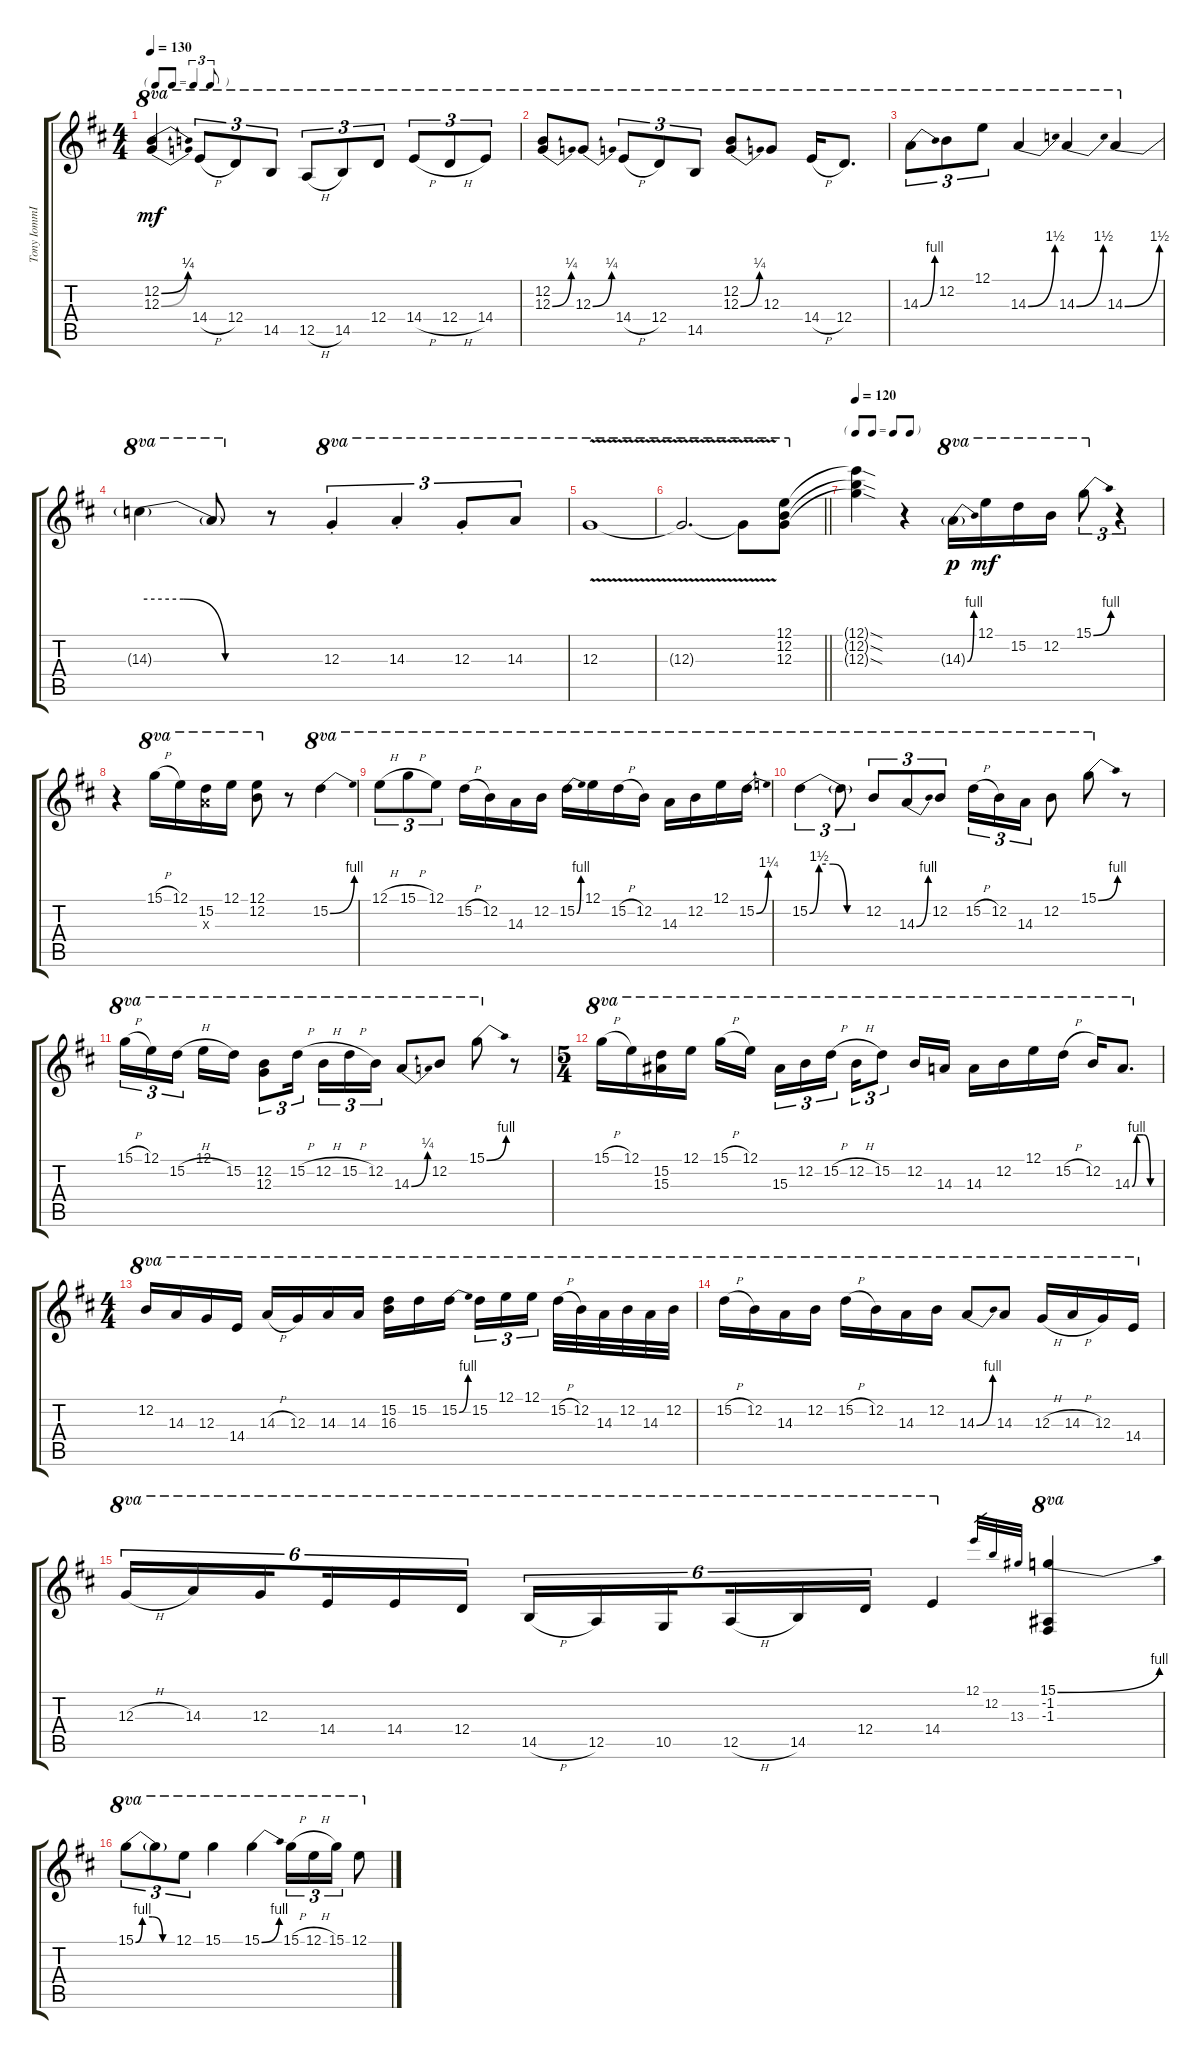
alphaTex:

\track ("Tony IommI Distortion (Lead II)" "Tony IommI") {instrument distortionguitar}
\staff {score tabs}
\tuning (E4 B3 G3 D3 A2 E2) {hide}
\ts (4 4)
\tf triplet8th
\tempo 130
\clef g2
\ks d
(12.2{be (bend 0 0 60 1)} 12.3{be (bend 0 0 60 1)}).4{ot 8va dy mf} 14.4{h}.8{tu (3 2) ot 8va} 12.4.8{tu (3 2) ot 8va} 14.5.8{tu (3 2) ot 8va} 12.5{h}.8{tu (3 2) ot 8va} 14.5.8{tu (3 2) ot 8va} 12.4.8{tu (3 2) ot 8va} 14.4{h}.8{tu (3 2) ot 8va} 12.4{h}.8{tu (3 2) ot 8va} 14.4.8{tu (3 2) ot 8va} |
(12.2 12.3{be (bend 0 0 60 1)}).8{ot 8va} 12.3{be (bend 0 0 60 1)}.8{ot 8va} 14.4{h}.8{tu (3 2) ot 8va} 12.4.8{tu (3 2) ot 8va} 14.5.8{tu (3 2) ot 8va} (12.2 12.3{be (bend 0 0 60 1)}).8{ot 8va} 12.3.8{ot 8va} 14.4{h}.16{ot 8va} 12.4.8{d ot 8va} |
14.3{be (bend 0 0 60 4)}.8{tu (3 2) ot 8va} 12.2.8{tu (3 2) ot 8va} 12.1.8{tu (3 2) ot 8va} 14.3{be (bend 0 0 60 6)}.4{ot 8va} 14.3{be (bend 0 0 60 6)}.4{ot 8va} 14.3{be (bend 0 0 60 6)}.4{ot 8va} |
14.3{be (custom 0 6 20 6 40 0 60 0) t}.4{ot 8va} 14.3{t}.8{ot 8va} r.8 12.3{st}.4{tu (3 2) ot 8va} 14.3{st}.4{tu (3 2) ot 8va} 12.3{st}.8{tu (3 2) ot 8va} 14.3.8{tu (3 2) ot 8va} |
12.3{v}.1{ot 8va} |
\barLineRight lightlight
12.3{v t}.2{d ot 8va} 12.3{v t}.8{ot 8va} (12.1 12.2 12.3).8{ot 8va} |
\tf none
\tempo 120
(12.1{sod t} 12.2{sod t} 12.3{sod t}).4 r.4 14.3{be (bend 0 0 60 4) g}.16{ot 8va dy p} 12.1.16{ot 8va dy mf} 15.2.16{ot 8va} 12.2.16{ot 8va} 15.1{be (bend 0 0 60 4)}.8{tu (3 2) ot 8va} r.4{tu (3 2)} |
r.4 15.1{h}.16{ot 8va} 12.1.16{ot 8va} (15.2 14.3{x}).16{ot 8va} 12.1.16{ot 8va} (12.1 12.2).8{ot 8va} r.8 15.2{be (bend 0 0 60 4)}.4{ot 8va} |
12.1{h}.8{tu (3 2) ot 8va} 15.1{h}.8{tu (3 2) ot 8va} 12.1.8{tu (3 2) ot 8va} 15.2{h}.16{ot 8va} 12.2.16{ot 8va} 14.3.16{ot 8va} 12.2.16{ot 8va} 15.2{be (bend 0 0 60 4)}.16{ot 8va} 12.1.16{ot 8va} 15.2{h}.16{ot 8va} 12.2.16{ot 8va} 14.3.16{ot 8va} 12.2.16{ot 8va} 12.1.16{ot 8va} 15.2{be (bend 0 0 60 5)}.16{ot 8va} |
15.2{be (custom 0 0 10 6 25 6 40 0 60 0)}.4{tu (3 2) ot 8va} 15.2{t}.8{tu (3 2) ot 8va} 12.2.8{tu (3 2) ot 8va} 14.3{be (bend 0 0 60 4)}.8{tu (3 2) ot 8va} 12.2.8{tu (3 2) ot 8va} 15.2{h}.16{tu (3 2) ot 8va} 12.2.16{tu (3 2) ot 8va} 14.3.16{tu (3 2) ot 8va} 12.2.8{ot 8va} 15.1{be (bend 0 0 60 4)}.8{ot 8va} r.8 |
15.1{h}.16{tu (3 2) ot 8va} 12.1.16{tu (3 2) ot 8va} 15.2{h}.16{tu (3 2) ot 8va beam splitsecondary} 12.1.16{ot 8va} 15.2.16{ot 8va} (12.2 12.3).8{tu (3 2) ot 8va} 15.2{h}.16{tu (3 2) ot 8va beam splitsecondary} 12.2{h}.16{tu (3 2) ot 8va} 15.2{h}.16{tu (3 2) ot 8va} 12.2.16{tu (3 2) ot 8va} 14.3{be (bend 0 0 60 1)}.8{ot 8va} 12.2.8{ot 8va} 15.1{be (bend 0 0 60 4)}.8{ot 8va} r.8 |
\ts (5 4)
15.1{h}.16{ot 8va} 12.1.16{ot 8va} (15.2 15.3).16{ot 8va} 12.1.16{ot 8va} 15.1{h}.16{ot 8va} 12.1.16{ot 8va beam splitsecondary} 15.3.16{tu (3 2) ot 8va} 12.2.16{tu (3 2) ot 8va} 15.2{h}.16{tu (3 2) ot 8va} 12.2{h}.16{tu (3 2) ot 8va} 15.2.8{tu (3 2) ot 8va} 12.2.16{ot 8va} 14.3.16{ot 8va} 14.3.16{ot 8va} 12.2.16{ot 8va} 12.1.16{ot 8va} 15.2{h}.16{ot 8va} 12.2.16{ot 8va} 14.3{be (custom 0 0 10 4 25 4 40 0 60 0)}.8{d ot 8va} |
\ts (4 4)
12.2.16{ot 8va} 14.3.16{ot 8va} 12.3.16{ot 8va} 14.4.16{ot 8va} 14.3{h}.16{ot 8va} 12.3.16{ot 8va} 14.3.16{ot 8va} 14.3.16{ot 8va} (15.2 16.3).16{ot 8va} 15.2.16{ot 8va} 15.2{be (bend 0 0 60 4)}.16{ot 8va beam splitsecondary} 15.2.16{tu (3 2) ot 8va} 12.1.16{tu (3 2) ot 8va} 12.1.16{tu (3 2) ot 8va beam splitsecondary} 15.2{h}.32{ot 8va} 12.2.32{ot 8va} 14.3.32{ot 8va} 12.2.32{ot 8va} 14.3.32{ot 8va} 12.2.32{ot 8va} |
15.2{h}.16{ot 8va} 12.2.16{ot 8va} 14.3.16{ot 8va} 12.2.16{ot 8va} 15.2{h}.16{ot 8va} 12.2.16{ot 8va} 14.3.16{ot 8va} 12.2.16{ot 8va} 14.3{be (bend 0 0 60 4)}.8{ot 8va} 14.3.8{ot 8va} 12.3{h}.16{ot 8va} 14.3{h}.16{ot 8va} 12.3.16{ot 8va} 14.4.16{ot 8va} |
12.3{h}.16{tu (6 4) ot 8va} 14.3.16{tu (6 4) ot 8va} 12.3.16{tu (6 4) ot 8va beam splitsecondary} 14.4.16{tu (6 4) ot 8va} 14.4.16{tu (6 4) ot 8va} 12.4.16{tu (6 4) ot 8va} 14.5{h}.16{tu (6 4) ot 8va} 12.5.16{tu (6 4) ot 8va} 10.5.16{tu (6 4) ot 8va beam splitsecondary} 12.5{h}.16{tu (6 4) ot 8va} 14.5.16{tu (6 4) ot 8va} 12.4.16{tu (6 4) ot 8va} 14.4.4{ot 8va} 12.1.32{gr} 12.2.32{gr} 13.3.32{gr} (15.1{be (bend 0 0 60 4)} -1.2 -1.3).4{ot 8va} |
15.1{be (custom 0 0 10 4 25 4 40 0 60 0)}.8{tu (3 2) ot 8va} 15.1{t}.8{tu (3 2) ot 8va} 12.1.8{tu (3 2) ot 8va} 15.1.4{ot 8va} 15.1{be (bend 0 0 60 4)}.4{ot 8va} 15.1{h}.16{tu (3 2) ot 8va} 12.1{h}.16{tu (3 2) ot 8va} 15.1.16{tu (3 2) ot 8va} 12.1.8{ot 8va}
